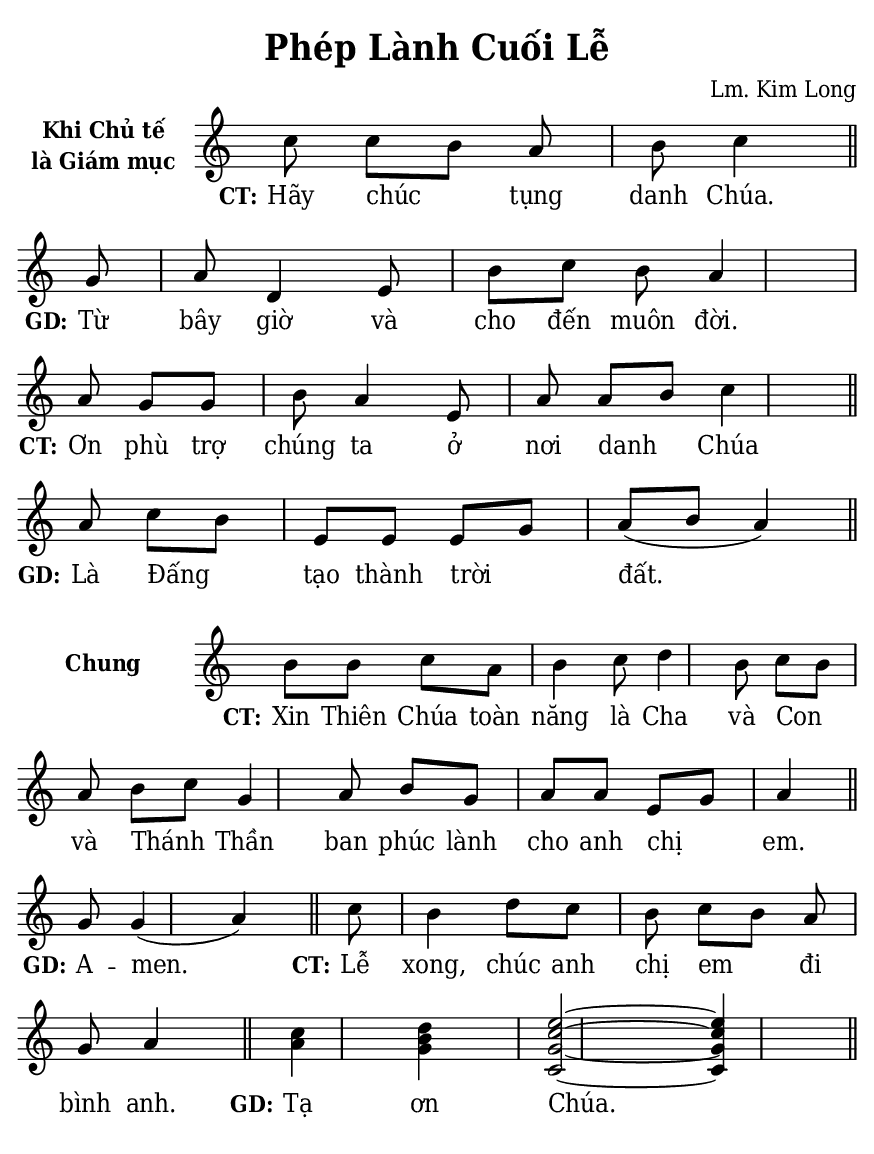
% Cài đặt chung
\version "2.22.1"
\include "english.ly"

\header {
  title = "Phép Lành Cuối Lễ"
  composer = "Lm. Kim Long"
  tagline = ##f
}

% Nhạc
nhacMauMot = \relative c'' {
  c8 c \hide ([b]) a b c4 \bar "||" \break
  g8 a d,4 e8 b' c b a4 \bar "|" \break
  
  a8 g g b a4 e8 a a \hide ([b]) c4 \bar "||"
  a8 c \hide ([b]) e, e e \hide ([g]) a ([b] a4) \bar "||"
}

nhacMauHai = \relative c'' {
  b8 b c a b4 c8 d4 b8 c \hide ([b]) a b \hide ([c]) g4
  a8 b g a a e \hide ([g]) a4 \bar "||" \break
  g8 g4 ([a]) \bar "||"
  
  c8 b4 d8 c b c \hide ([b]) a g a4 \bar "||"
  <c a>4 <d b g> \bar "|"
  <e c g c,>2 ~ <e c g c,>4 \bar "||"
}

% Lời
loiMauMot = \lyricmode {
  \set stanza = "CT:"
  Hãy chúc tụng danh Chúa.
  \set stanza = " GD:"
  Từ bây giờ và cho đến muôn đời.
  \set stanza = "CT:"
  Ơn phù trợ chúng ta ở nơi danh Chúa
  \set stanza = "GD:"
  Là Đấng tạo thành trời đất.
}

loiMauHai = \lyricmode {
  \set stanza = "CT:"
  Xin Thiên Chúa toàn năng là Cha và Con
  và Thánh Thần ban phúc lành cho anh chị em.
  \set stanza = "GD:"
  A -- men.
  \set stanza = "CT:"
  Lễ xong, chúc anh chị em đi bình anh.
  \set stanza = "GD:"
  Tạ ơn Chúa.
}

% Dàn trang
\paper {
  #(set-paper-size "a5")
  top-margin = 3\mm
  bottom-margin = 3\mm
  left-margin = 3\mm
  right-margin = 3\mm
  indent = #0
  #(define fonts
	 (make-pango-font-tree "Deja Vu Serif Condensed"
	 		       "Deja Vu Serif Condensed"
			       "Deja Vu Serif Condensed"
			       (/ 20 20)))
  print-page-number = ##f
}

TongNhip = {
  \key c \major \time 2/4
  \set Timing.beamExceptions = #'()
  \set Timing.baseMoment = #(ly:make-moment 1/4)
}

\score {
  <<
    \new Staff \with {
      instrumentName = \markup {
        \column {
          \center-align {
            \line { \bold "Khi Chủ tế" }
            \line { \bold "là Giám mục" }
          }
        }
      }
    } <<
        \clef treble
        \new Voice = beSop {
          \TongNhip \nhacMauMot
        }
      \new Lyrics \lyricsto beSop \loiMauMot
    >>
  >>
  \layout {
    indent = 30
    \override Staff.TimeSignature.transparent = ##t
    \override Lyrics.LyricSpace.minimum-distance = #1
    \override Score.BarNumber.break-visibility = ##(#f #f #f)
    \override Score.SpacingSpanner.uniform-stretching = ##t
    \set Score.defaultBarType = ""
    \set Score.barAlways = ##t
    ragged-last = ##f
  }
}

\score {
  <<
    \new Staff \with {
      instrumentName = \markup { \bold "Chung" }} <<
        \clef treble
        \new Voice = beSop {
          \TongNhip \nhacMauHai
        }
      \new Lyrics \lyricsto beSop \loiMauHai
    >>
  >>
  \layout {
    indent = 30
    \override Staff.TimeSignature.transparent = ##t
    \override Lyrics.LyricSpace.minimum-distance = #1
    \override Score.BarNumber.break-visibility = ##(#f #f #f)
    \override Score.SpacingSpanner.uniform-stretching = ##t
    \override LyricHyphen.minimum-distance = #2
    \set Score.defaultBarType = ""
    \set Score.barAlways = ##t
    ragged-last = ##f
  }
}
